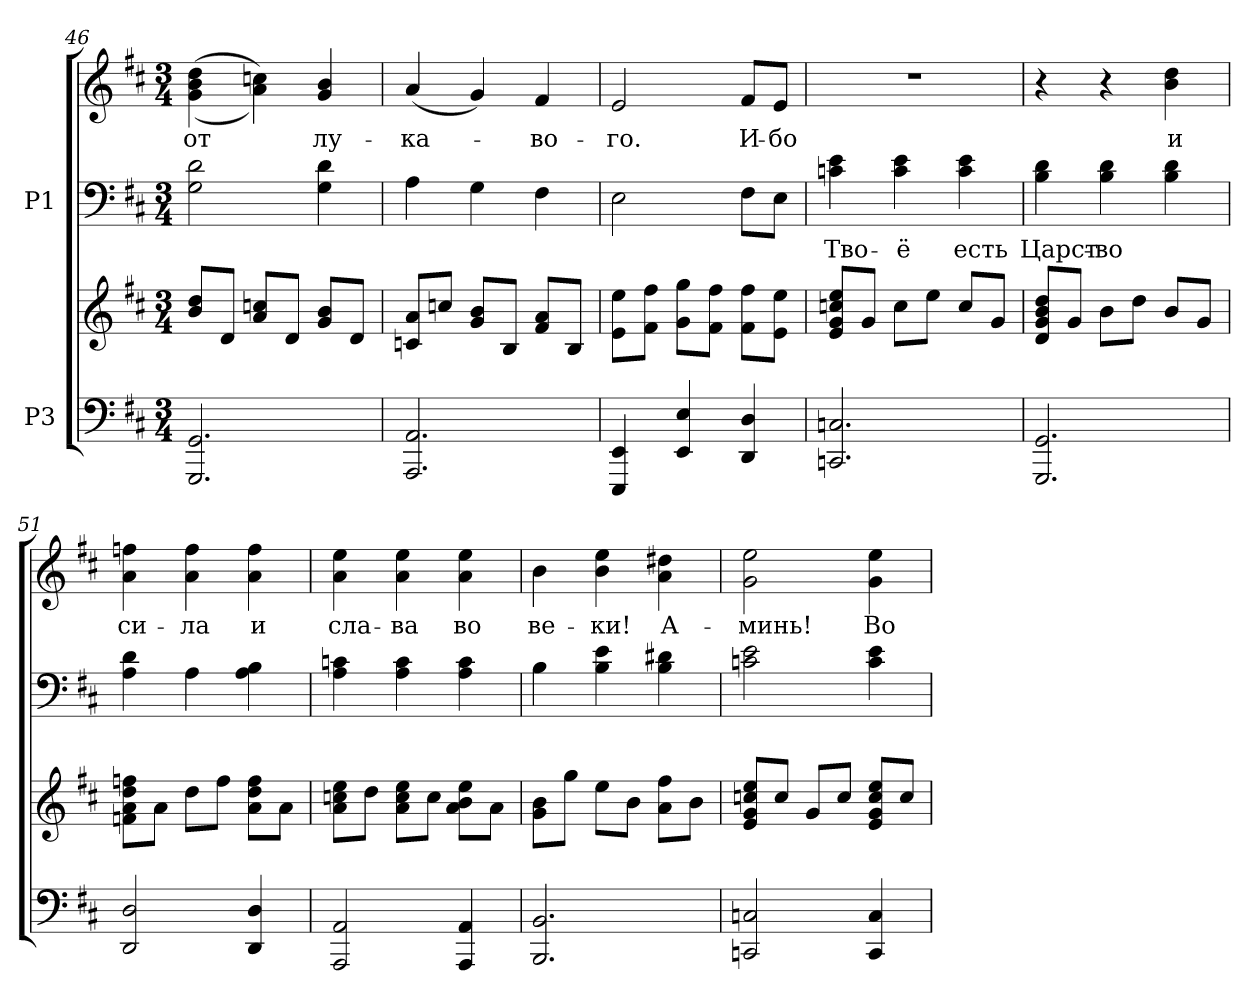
**kern	**kern	**kern	**text	**kern	**text
*part2	*part2	*part1	*part1	*part1	*part1
*staff4	*staff3	*staff2	*staff2	*staff1	*staff1
*I"P3	*	*I"P1	*	*	*
*clefF4	*clefG2	*clefF4	*	*clefG2	*
*k[f#c#]	*k[f#c#]	*k[f#c#]	*	*k[f#c#]	*
*b:	*b:	*b:	*	*b:	*
*M3/4	*M3/4	*M3/4	*	*M3/4	*
=46	=46	=46	=46	=46	=46
!	!	!	!	!	!LO:LY:b:color=#000000
2.GGGi/ 2.GGi	8bi/ 8ddiL	2Gi\ 2di	.	((4gi\ 4bi 4ddi	от
.	8di/J	.	.	.	.
.	8ai/ 8ccniL	.	.	4ai\ 4ccni))	.
.	8di/J	.	.	.	.
!	!	!	!	!	!LO:LY:b:color=#000000
.	8gi/ 8biL	4Gi\ 4di	.	4gi/ 4bi	лу-
.	8di/J	.	.	.	.
=47	=47	=47	=47	=47	=47
!	!	!	!	!	!LO:LY:b:color=#000000
2.AAAi/ 2.AAi	8cni/ 8aiL	4Ai\	.	(4ai/	-ка-
.	8ccni/J	.	.	.	.
.	8gi/ 8biL	4Gi\	.	4gi/)	.
.	8Bi/J	.	.	.	.
!	!	!	!	!	!LO:LY:b:color=#000000
.	8f#i/ 8aiL	4F#i\	.	4f#i/	-во-
.	8Bi/J	.	.	.	.
!!LO:PB:g=z
=48	=48	=48	=48	=48	=48
!	!	!	!	!	!LO:LY:b:color=#000000
4EEEi/ 4EEi	8ei\ 8eeiL	2Ei\	.	2ei/	-го.
.	8f#i\ 8ff#iJ	.	.	.	.
4EEi/ 4Ei	8gi\ 8ggiL	.	.	.	.
.	8f#i\ 8ff#iJ	.	.	.	.
!	!	!	!	!	!LO:LY:b:color=#000000
4DDi/ 4Di	8f#i\ 8ff#iL	8F#i\L	.	8f#i/L	И-
!	!	!	!	!	!LO:LY:b:color=#000000
.	8ei\ 8eeiJ	8Ei\J	.	8ei/J	-бо
=49	=49	=49	=49	=49	=49
!	!	!	!LO:LY:a:color=#000000	!LO:N:vis=1	!
2.CCni/ 2.Cni	8ei/ 8gi 8ccni 8eeiL	4cni\ 4ei	Тво-	2.r	.
.	8gi/J	.	.	.	.
!	!	!	!LO:LY:a:color=#000000	!	!
.	8cci\L	4ci\ 4ei	-ё	.	.
.	8eei\J	.	.	.	.
!	!	!	!LO:LY:a:color=#000000	!	!
.	8cci/L	4ci\ 4ei	есть	.	.
.	8gi/J	.	.	.	.
=50	=50	=50	=50	=50	=50
!	!	!	!LO:LY:a:color=#000000	!	!
2.GGGi/ 2.GGi	8di/ 8gi 8bi 8ddiL	4Bi\ 4di	Царст-	4r	.
.	8gi/J	.	.	.	.
!	!	!	!LO:LY:a:color=#000000	!	!
.	8bi\L	4Bi\ 4di	-во	4r	.
.	8ddi\J	.	.	.	.
!	!	!	!	!	!LO:LY:b:color=#000000
.	8bi/L	4Bi\ 4di	.	4bi\ 4ddi	и
.	8gi/J	.	.	.	.
=51	=51	=51	=51	=51	=51
!	!	!	!	!	!LO:LY:b:color=#000000
2DDi/ 2Di	8fni\ 8ai 8ddi 8ffniL	4Ai\ 4di	.	4ai\ 4ffni	си-
.	8ai\J	.	.	.	.
!	!	!	!	!	!LO:LY:b:color=#000000
.	8ddi\L	4Ai\	.	4ai\ 4ffi	-ла
.	8ffi\J	.	.	.	.
!	!	!	!	!	!LO:LY:b:color=#000000
4DDi/ 4Di	8ai\ 8ddi 8ffiL	4Ai\ 4Bi	.	4ai\ 4ffi	и
.	8ai\J	.	.	.	.
!!LO:LB:g=z
=52	=52	=52	=52	=52	=52
!	!	!	!	!	!LO:LY:b:color=#000000
2AAAi/ 2AAi	8ai\ 8ccni 8eeiL	4Ai\ 4cni	.	4ai\ 4eei	сла-
.	8ddi\J	.	.	.	.
!	!	!	!	!	!LO:LY:b:color=#000000
.	8ai\ 8cci 8eeiL	4Ai\ 4ci	.	4ai\ 4eei	-ва
.	8cci\J	.	.	.	.
!	!	!	!	!	!LO:LY:b:color=#000000
4AAAi/ 4AAi	8ai\ 8bi 8eeiL	4Ai\ 4ci	.	4ai\ 4eei	во
.	8ai\J	.	.	.	.
=53	=53	=53	=53	=53	=53
!	!	!	!	!	!LO:LY:b:color=#000000
2.BBBi/ 2.BBi	8gi\ 8biL	4Bi\	.	4bi\	ве-
.	8ggi\J	.	.	.	.
!	!	!	!	!	!LO:LY:b:color=#000000
.	8eei\L	4Bi\ 4ei	.	4bi\ 4eei	-ки!
.	8bi\J	.	.	.	.
!	!	!	!	!	!LO:LY:b:color=#000000
.	8ai\ 8ff#iL	4Bi\ 4d#Xi	.	4ai\ 4dd#Xi	А-
.	8bi\J	.	.	.	.
=54	=54	=54	=54	=54	=54
!	!	!	!	!	!LO:LY:b:color=#000000
2CCni/ 2Cni	8ei/ 8gi 8ccni 8eeiL	2cni\ 2ei	.	2gi\ 2eei	-минь!
.	8cci/J	.	.	.	.
.	8gi/L	.	.	.	.
.	8cci/J	.	.	.	.
!	!	!	!	!	!LO:LY:b:color=#000000
4CCi/ 4Ci	8ei/ 8gi 8cci 8eeiL	4ci\ 4ei	.	4gi\ 4eei	Во
.	8cci/J	.	.	.	.
=	=	=	=	=	=
*-	*-	*-	*-	*-	*-
